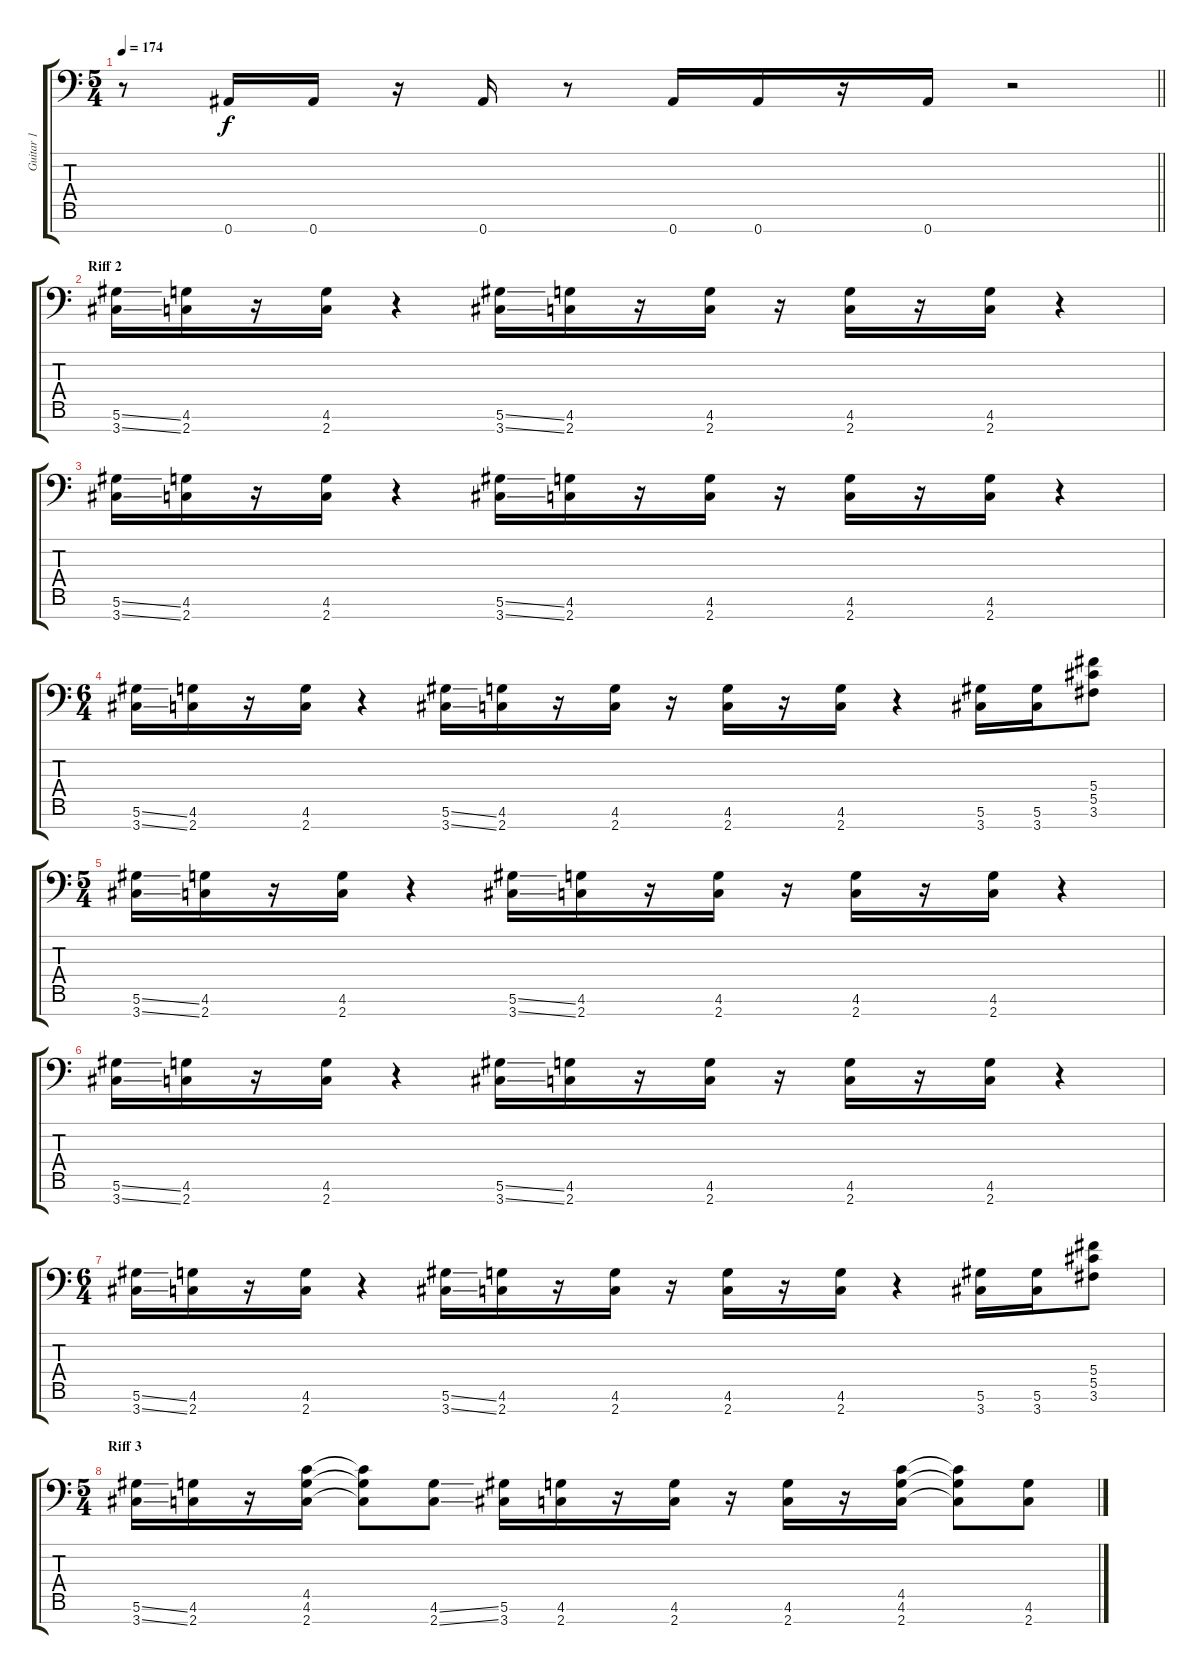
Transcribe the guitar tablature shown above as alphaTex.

\track ("Guitar 1" "Guitar 1") {instrument distortionguitar}
\staff {score tabs}
\tuning (Eb4 Bb3 Gb3 Db3 Ab2 Eb2 Bb1) {hide}
\ts (5 4)
\tempo 174
\clef f4
\barLineRight lightlight
\ks c
r.8{dy f} 0.7.16 0.7.16 r.16 0.7.16 r.8 0.7.16 0.7.16 r.16 0.7.16 r.2 |
\section ("" "Riff 2")
(5.6{ss} 3.7{ss}).16 (4.6 2.7).16 r.16 (4.6 2.7).16 r.4 (5.6{ss} 3.7{ss}).16 (4.6 2.7).16 r.16 (4.6 2.7).16 r.16 (4.6 2.7).16 r.16 (4.6 2.7).16 r.4 |
(5.6{ss} 3.7{ss}).16 (4.6 2.7).16 r.16 (4.6 2.7).16 r.4 (5.6{ss} 3.7{ss}).16 (4.6 2.7).16 r.16 (4.6 2.7).16 r.16 (4.6 2.7).16 r.16 (4.6 2.7).16 r.4 |
\ts (6 4)
(5.6{ss} 3.7{ss}).16 (4.6 2.7).16 r.16 (4.6 2.7).16 r.4 (5.6{ss} 3.7{ss}).16 (4.6 2.7).16 r.16 (4.6 2.7).16 r.16 (4.6 2.7).16 r.16 (4.6 2.7).16 r.4 (5.6 3.7).16 (5.6 3.7).16 (5.4 5.5 3.6).8 |
\ts (5 4)
(5.6{ss} 3.7{ss}).16 (4.6 2.7).16 r.16 (4.6 2.7).16 r.4 (5.6{ss} 3.7{ss}).16 (4.6 2.7).16 r.16 (4.6 2.7).16 r.16 (4.6 2.7).16 r.16 (4.6 2.7).16 r.4 |
(5.6{ss} 3.7{ss}).16 (4.6 2.7).16 r.16 (4.6 2.7).16 r.4 (5.6{ss} 3.7{ss}).16 (4.6 2.7).16 r.16 (4.6 2.7).16 r.16 (4.6 2.7).16 r.16 (4.6 2.7).16 r.4 |
\ts (6 4)
(5.6{ss} 3.7{ss}).16 (4.6 2.7).16 r.16 (4.6 2.7).16 r.4 (5.6{ss} 3.7{ss}).16 (4.6 2.7).16 r.16 (4.6 2.7).16 r.16 (4.6 2.7).16 r.16 (4.6 2.7).16 r.4 (5.6 3.7).16 (5.6 3.7).16 (5.4 5.5 3.6).8 |
\ts (5 4)
\section ("" "Riff 3")
(5.6{ss} 3.7{ss}).16 (4.6 2.7).16 r.16 (4.5 4.6 2.7).16 (4.5{t} 4.6{t} 2.7{t}).8 (4.6{ss} 2.7{ss}).8 (5.6 3.7).16 (4.6 2.7).16 r.16 (4.6 2.7).16 r.16 (4.6 2.7).16 r.16 (4.5 4.6 2.7).16 (4.5{t} 4.6{t} 2.7{t}).8 (4.6 2.7).8
